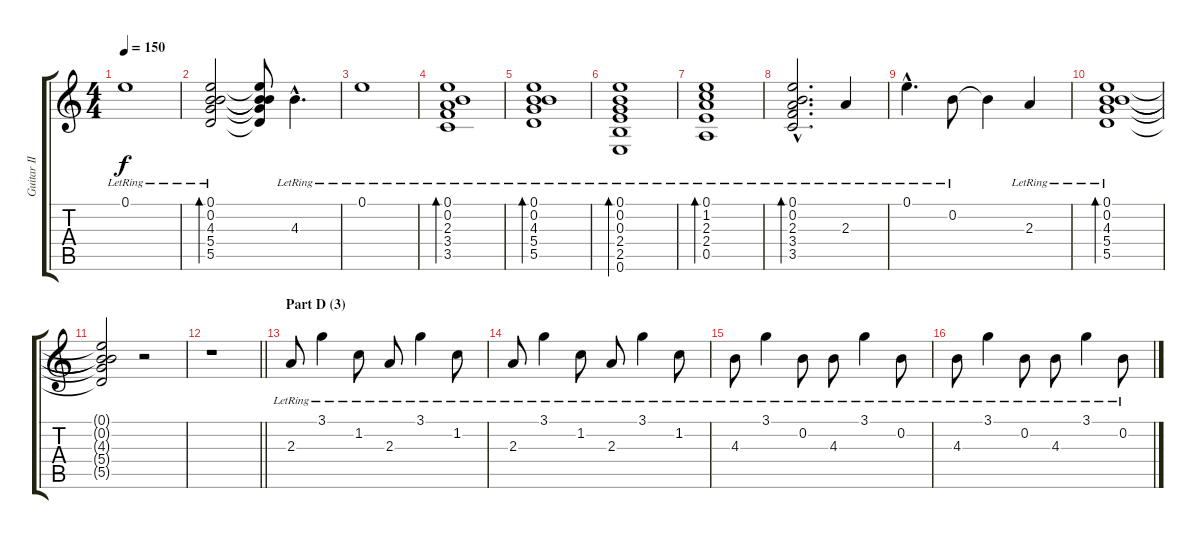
\track ("Guitar II (Inoran)" "Guitar II ") {instrument electricguitarclean}
\staff {score tabs}
\tuning (E4 B3 G3 D3 A2 E2) {hide}
\ts (4 4)
\tempo 150
\clef g2
\ks c
0.1{lr}.1{dy f} |
(0.1{lr} 0.2{lr} 4.3{lr} 5.4{lr} 5.5{lr}).2{bd 120} (0.1{t} 0.2{t} 4.3{t} 5.4{t} 5.5{t}).8 4.3{hac lr}.4{d} |
0.1{lr}.1 |
(0.1{lr} 0.2{lr} 2.3{lr} 3.4{lr} 3.5{lr}).1{bd 120} |
(0.1{lr} 0.2{lr} 4.3{lr} 5.4{lr} 5.5{lr}).1{bd 120} |
(0.1{lr} 0.2{lr} 0.3{lr} 2.4{lr} 2.5{lr} 0.6{lr}).1{bd 120} |
(0.1{lr} 1.2{lr} 2.3{lr} 2.4{lr} 0.5{lr}).1{bd 120} |
(0.1{hac lr} 0.2{hac lr} 2.3{hac lr} 3.4{hac lr} 3.5{hac lr}).2{d bd 120} 2.3{lr}.4 |
0.1{hac lr}.4{d} 0.2{lr}.8 0.2{t}.4 2.3{lr}.4 |
(0.1{lr} 0.2{lr} 4.3{lr} 5.4{lr} 5.5{lr}).1{bd 120} |
(0.1{t} 0.2{t} 4.3{t} 5.4{t} 5.5{t}).2 r.2 |
\barLineRight lightlight
r.1 |
\section ("" "Part D (3)")
2.3{lr}.8 3.1{lr}.4 1.2{lr}.8 2.3{lr}.8 3.1{lr}.4 1.2{lr}.8 |
2.3{lr}.8 3.1{lr}.4 1.2{lr}.8 2.3{lr}.8 3.1{lr}.4 1.2{lr}.8 |
4.3{lr}.8 3.1{lr}.4 0.2{lr}.8 4.3{lr}.8 3.1{lr}.4 0.2{lr}.8 |
4.3{lr}.8 3.1{lr}.4 0.2{lr}.8 4.3{lr}.8 3.1{lr}.4 0.2{lr}.8
